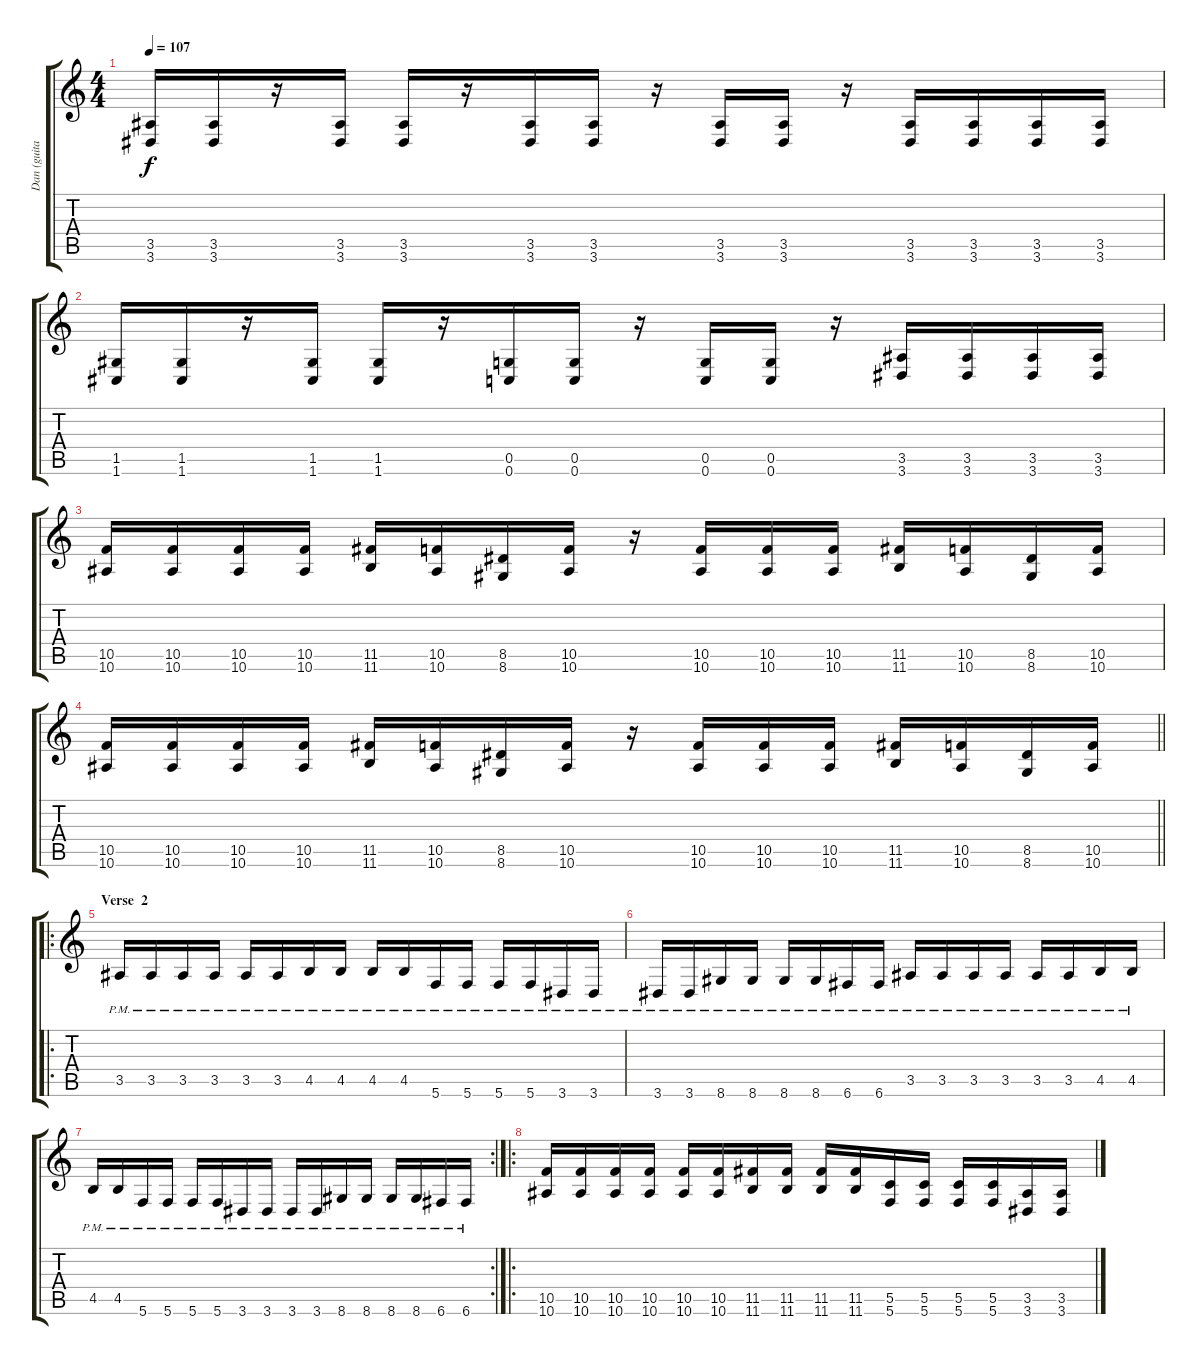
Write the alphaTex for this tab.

\track ("Dan (guitar)" "Dan (guita") {instrument distortionguitar}
\staff {score tabs}
\tuning (D4 A3 F3 C3 G2 C2) {hide}
\ts (4 4)
\tempo 107
\clef g2
\ks c
(3.5 3.6).16{dy f} (3.5 3.6).16 r.16 (3.5 3.6).16 (3.5 3.6).16 r.16 (3.5 3.6).16 (3.5 3.6).16 r.16 (3.5 3.6).16 (3.5 3.6).16 r.16 (3.5 3.6).16 (3.5 3.6).16 (3.5 3.6).16 (3.5 3.6).16 |
(1.5 1.6).16 (1.5 1.6).16 r.16 (1.5 1.6).16 (1.5 1.6).16 r.16 (0.5 0.6).16 (0.5 0.6).16 r.16 (0.5 0.6).16 (0.5 0.6).16 r.16 (3.5 3.6).16 (3.5 3.6).16 (3.5 3.6).16 (3.5 3.6).16 |
(10.5 10.6).16 (10.5 10.6).16 (10.5 10.6).16 (10.5 10.6).16 (11.5 11.6).16 (10.5 10.6).16 (8.5 8.6).16 (10.5 10.6).16 r.16 (10.5 10.6).16 (10.5 10.6).16 (10.5 10.6).16 (11.5 11.6).16 (10.5 10.6).16 (8.5 8.6).16 (10.5 10.6).16 |
\barLineRight lightlight
(10.5 10.6).16 (10.5 10.6).16 (10.5 10.6).16 (10.5 10.6).16 (11.5 11.6).16 (10.5 10.6).16 (8.5 8.6).16 (10.5 10.6).16 r.16 (10.5 10.6).16 (10.5 10.6).16 (10.5 10.6).16 (11.5 11.6).16 (10.5 10.6).16 (8.5 8.6).16 (10.5 10.6).16 |
\ro
\section ("" "Verse  2")
3.5{pm}.16{volume 11 instrument distortionguitar} 3.5{pm}.16 3.5{pm}.16 3.5{pm}.16 3.5{pm}.16 3.5{pm}.16 4.5{pm}.16 4.5{pm}.16 4.5{pm}.16 4.5{pm}.16 5.6{pm}.16 5.6{pm}.16 5.6{pm}.16 5.6{pm}.16 3.6{pm}.16 3.6{pm}.16 |
3.6{pm}.16 3.6{pm}.16 8.6{pm}.16 8.6{pm}.16 8.6{pm}.16 8.6{pm}.16 6.6{pm}.16 6.6{pm}.16 3.5{pm}.16 3.5{pm}.16 3.5{pm}.16 3.5{pm}.16 3.5{pm}.16 3.5{pm}.16 4.5{pm}.16 4.5{pm}.16 |
\rc 2
4.5{pm}.16 4.5{pm}.16 5.6{pm}.16 5.6{pm}.16 5.6{pm}.16 5.6{pm}.16 3.6{pm}.16 3.6{pm}.16 3.6{pm}.16 3.6{pm}.16 8.6{pm}.16 8.6{pm}.16 8.6{pm}.16 8.6{pm}.16 6.6{pm}.16 6.6{pm}.16 |
\ro
(10.5 10.6).16{volume 14 instrument distortionguitar} (10.5 10.6).16 (10.5 10.6).16 (10.5 10.6).16 (10.5 10.6).16 (10.5 10.6).16 (11.5 11.6).16 (11.5 11.6).16 (11.5 11.6).16 (11.5 11.6).16 (5.5 5.6).16 (5.5 5.6).16 (5.5 5.6).16 (5.5 5.6).16 (3.5 3.6).16 (3.5 3.6).16
